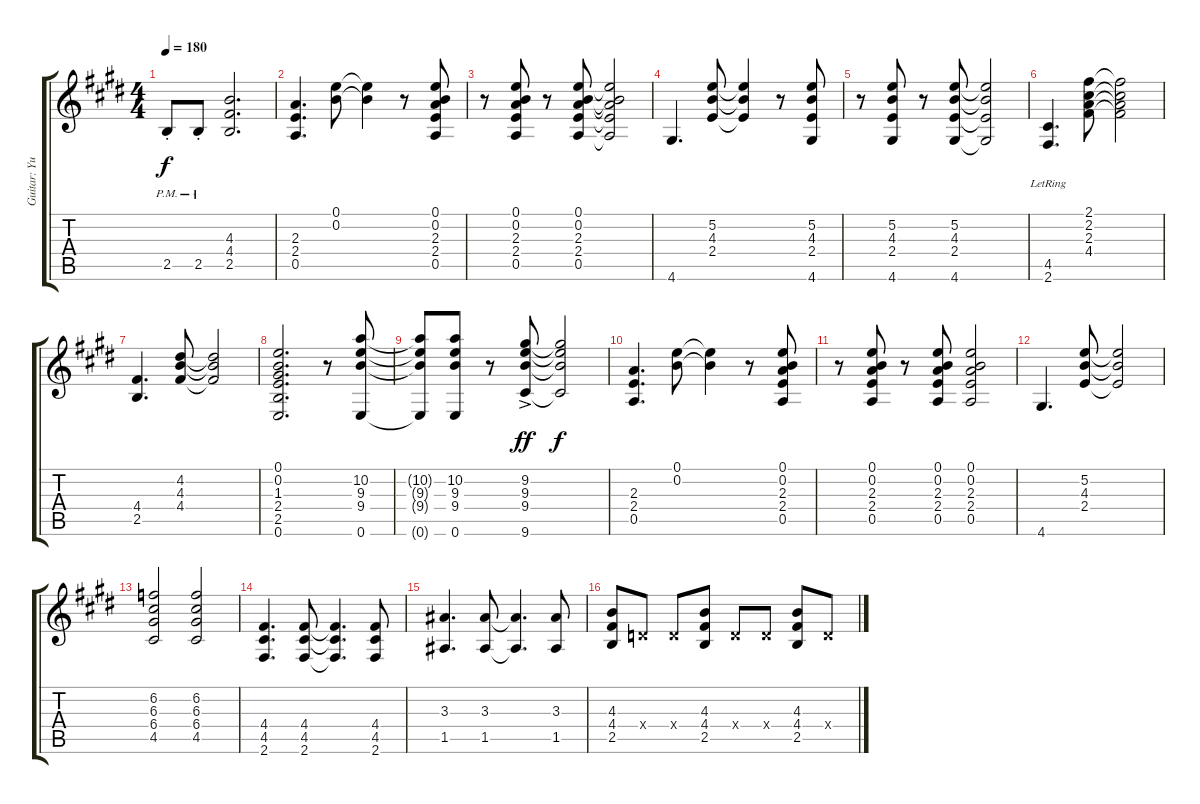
\track ("Guitar: Yui Hirasawa" "Guitar: Yu") {instrument overdrivenguitar}
\staff {score tabs}
\tuning (E4 B3 G3 D3 A2 E2) {hide}
\ts (4 4)
\tempo 180
\clef g2
\ks e
2.5{pm st}.8{dy f} 2.5{pm st}.8 (4.3 4.4 2.5).2{d} |
(2.3 2.4 0.5).4{d} (0.1 0.2).8 (0.1{t} 0.2{t}).4 r.8 (0.1 0.2 2.3 2.4 0.5).8 |
r.8 (0.1 0.2 2.3 2.4 0.5).8 r.8 (0.1 0.2 2.3 2.4 0.5).8 (0.1{t} 0.2{t} 2.3{t} 2.4{t} 0.5{t}).2 |
4.6.4{d} (5.2 4.3 2.4).8 (5.2{t} 4.3{t} 2.4{t}).4 r.8 (5.2 4.3 2.4 4.6).8 |
r.8 (5.2 4.3 2.4 4.6).8 r.8 (5.2 4.3 2.4 4.6).8 (5.2{t} 4.3{t} 2.4{t} 4.6{t}).2 |
(4.5{lr} 2.6{lr}).4{d} (2.1 2.2 2.3 4.4).8 (2.1{t} 2.2{t} 2.3{t} 4.4{t}).2 |
(4.4 2.5).4{d} (4.2 4.3 4.4).8 (4.2{t} 4.3{t} 4.4{t}).2 |
(0.1 0.2 1.3 2.4 2.5 0.6).2{d} r.8 (10.2 9.3 9.4 0.6).8 |
(10.2{t} 9.3{t} 9.4{t} 0.6{t}).8 (10.2 9.3 9.4 0.6).8 r.8 (9.2 9.3 9.4 9.6{ac}).8{dy ff} (9.2{t} 9.3{t} 9.4{t} 9.6{t}).2{dy f} |
(2.3 2.4 0.5).4{d} (0.1 0.2).8 (0.1{t} 0.2{t}).4 r.8 (0.1 0.2 2.3 2.4 0.5).8 |
r.8 (0.1 0.2 2.3 2.4 0.5).8 r.8 (0.1 0.2 2.3 2.4 0.5).8 (0.1 0.2 2.3 2.4 0.5).2 |
4.6.4{d} (5.2 4.3 2.4).8 (5.2{t} 4.3{t} 2.4{t}).2 |
(6.2 6.3 6.4 4.5).2 (6.2 6.3 6.4 4.5).2 |
(4.4 4.5 2.6).4{d} (4.4 4.5 2.6).8 (4.4{t} 4.5{t} 2.6{t}).4{d} (4.4 4.5 2.6).8 |
(3.3 1.5).4{d} (3.3 1.5).8 (3.3{t} 1.5{t}).4{d} (3.3 1.5).8 |
(4.3 4.4 2.5).8 0.4{x}.8 0.4{x}.8 (4.3 4.4 2.5).8 0.4{x}.8 0.4{x}.8 (4.3 4.4 2.5).8 0.4{x}.8
